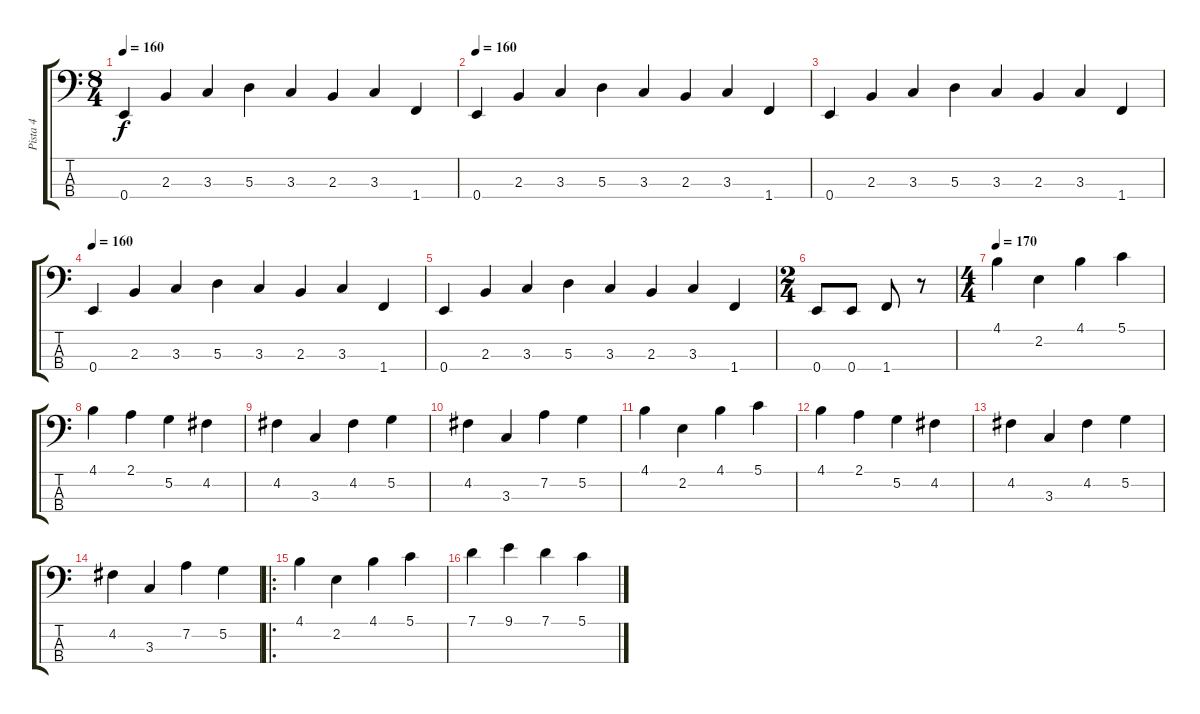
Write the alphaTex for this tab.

\track ("Pista 4" "Pista 4") {instrument electricbassfinger}
\staff {score tabs}
\tuning (G2 D2 A1 E1) {hide}
\ts (8 4)
\tempo 160
\clef f4
\ks c
0.4.4{dy f} 2.3.4 3.3.4 5.3.4 3.3.4 2.3.4 3.3.4 1.4.4 |
\tempo 160
0.4.4 2.3.4 3.3.4 5.3.4 3.3.4 2.3.4 3.3.4 1.4.4 |
0.4.4 2.3.4 3.3.4 5.3.4 3.3.4 2.3.4 3.3.4 1.4.4 |
\tempo 160
0.4.4 2.3.4 3.3.4 5.3.4 3.3.4 2.3.4 3.3.4 1.4.4 |
0.4.4 2.3.4 3.3.4 5.3.4 3.3.4 2.3.4 3.3.4 1.4.4 |
\ts (2 4)
0.4.8 0.4.8 1.4.8 r.8 |
\ts (4 4)
\tempo 170
4.1.4 2.2.4 4.1.4 5.1.4 |
4.1.4 2.1.4 5.2.4 4.2.4 |
4.2.4 3.3.4 4.2.4 5.2.4 |
4.2.4 3.3.4 7.2.4 5.2.4 |
4.1.4 2.2.4 4.1.4 5.1.4 |
4.1.4 2.1.4 5.2.4 4.2.4 |
4.2.4 3.3.4 4.2.4 5.2.4 |
4.2.4 3.3.4 7.2.4 5.2.4 |
\ro
4.1.4 2.2.4 4.1.4 5.1.4 |
7.1.4 9.1.4 7.1.4 5.1.4
